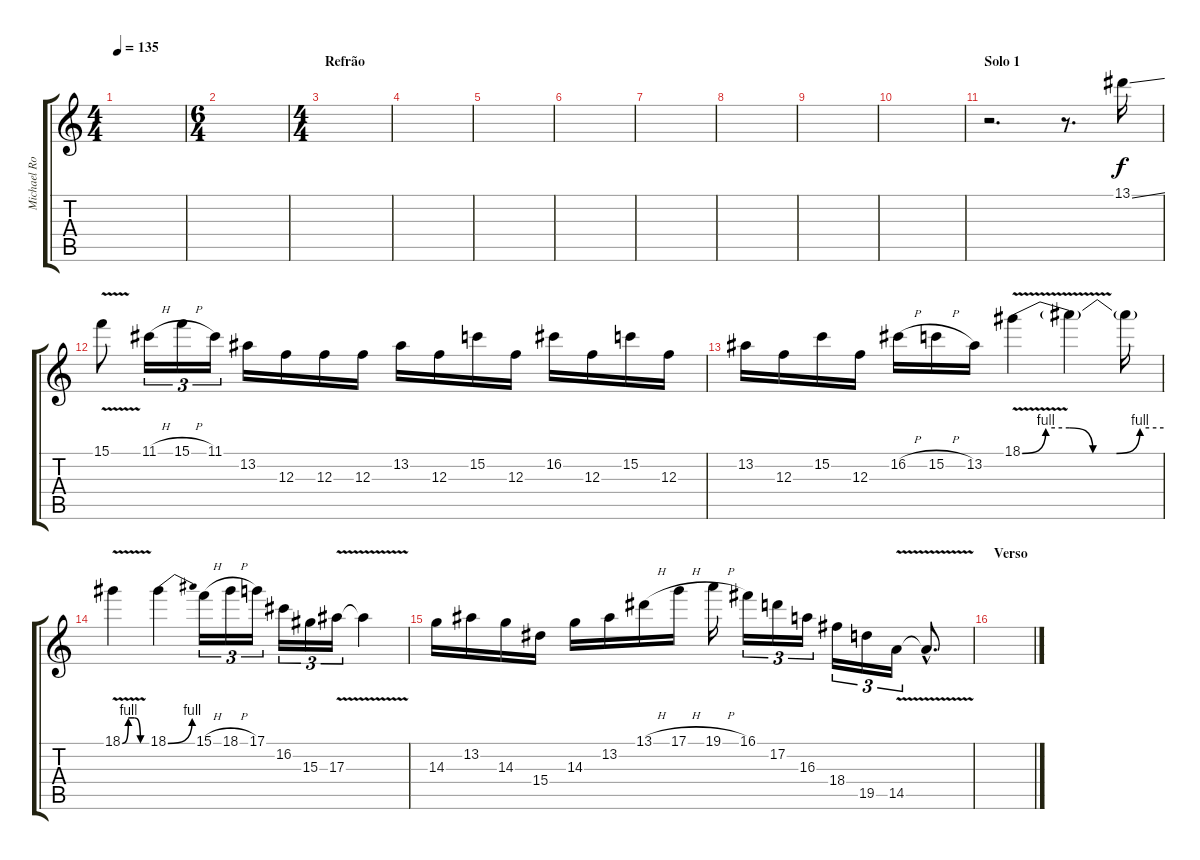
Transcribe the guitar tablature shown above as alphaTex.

\track ("Michael Romeo Solos" "Michael Ro") {instrument distortionguitar}
\staff {score tabs}
\tuning (D4 A3 F3 C3 G2 D2) {hide}
\ts (4 4)
\tempo 135
\clef g2
\ks c
|
\ts (6 4)
|
\ts (4 4)
\section ("" "Refrão")
|
|
|
|
|
|
|
|
\section ("" "Solo 1")
r.2{d} r.8{d} 13.1{ss}.16 |
15.1{v}.8 11.1{h}.16{tu (3 2)} 15.1{h}.16{tu (3 2)} 11.1.16{tu (3 2)} 13.2.16 12.3.16 12.3.16 12.3.16 13.2.16 12.3.16 15.2.16 12.3.16 16.2.16 12.3.16 15.2.16 12.3.16 |
13.2.16 12.3.16 15.2.16 12.3.16 16.2{h}.16 15.2{h}.16 13.2.16 18.1{be (custom 0 0 10 4 20 4 30 0 40 0 50 4 60 4) v}.4 18.1{t}.4 18.1{t}.16 |
18.1{be (custom 0 0 15 4 30 4 45 0 60 0) v}.4 18.1{be (bend 0 0 60 4)}.4 15.1{h}.16{tu (3 2)} 18.1{h}.16{tu (3 2)} 17.1.16{tu (3 2)} 16.2.16{tu (3 2)} 15.3.16{tu (3 2)} 17.3{v}.16{tu (3 2)} 17.3{t}.4 |
14.3.16 13.2.16 14.3.16 15.4.16 14.3.16 13.2.16 13.1{h}.16 17.1{h}.16 19.1{h}.16 16.1.16{tu (3 2)} 17.2.16{tu (3 2)} 16.3.16{tu (3 2)} 18.4.16{tu (3 2)} 19.5.16{tu (3 2)} 14.5{v}.16{tu (3 2)} 14.5{hac t}.8{d} |
\section ("" "Verso")
